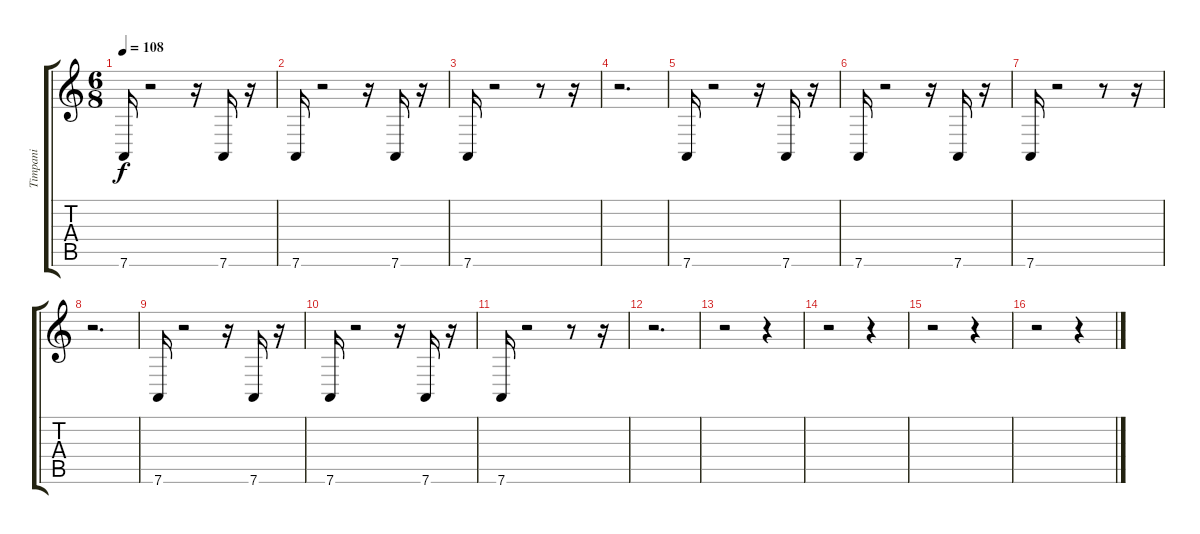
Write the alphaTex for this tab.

\track ("Timpani" "Timpani") {instrument timpani}
\staff {score tabs}
\tuning (D4 A3 F3 C3 G2 D2) {hide}
\ts (6 8)
\tempo 108
\clef g2
\ks c
7.6.16{dy f} r.2 r.16 7.6.16 r.16 |
7.6.16 r.2 r.16 7.6.16 r.16 |
7.6.16 r.2 r.8 r.16 |
r.2{d} |
7.6.16 r.2 r.16 7.6.16 r.16 |
7.6.16 r.2 r.16 7.6.16 r.16 |
7.6.16 r.2 r.8 r.16 |
r.2{d} |
7.6.16 r.2 r.16 7.6.16 r.16 |
7.6.16 r.2 r.16 7.6.16 r.16 |
7.6.16 r.2 r.8 r.16 |
r.2{d} |
\section ("" "")
r.2 r.4 |
r.2 r.4 |
r.2 r.4 |
r.2 r.4
